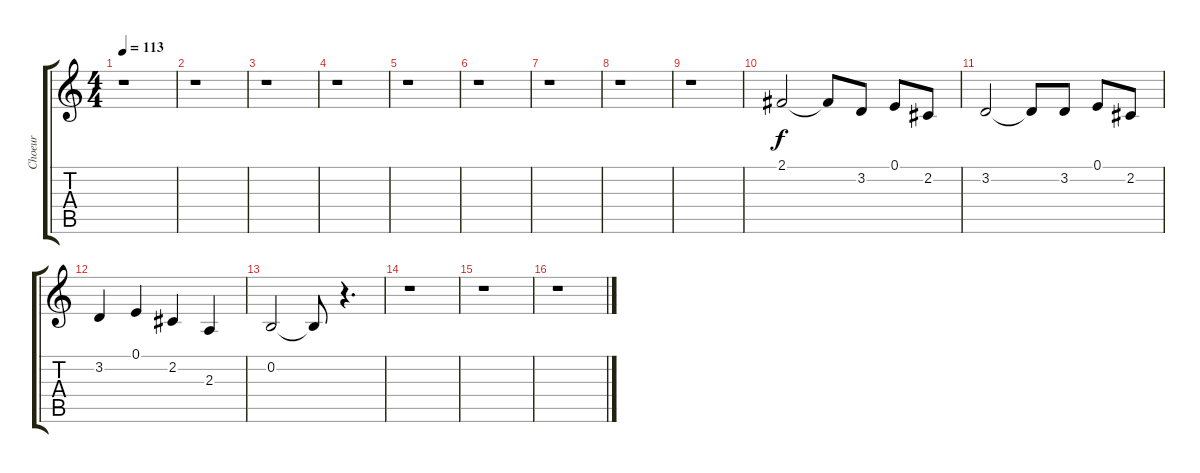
\track ("Choeur" "Choeur") {instrument choiraahs}
\staff {score tabs}
\tuning (E4 B3 G3 D3 A2 E2) {hide}
\ts (4 4)
\tempo 113
\clef g2
\ks c
r.1{dy f instrument choiraahs} |
r.1 |
r.1 |
r.1 |
r.1 |
r.1 |
r.1 |
r.1 |
r.1 |
2.1.2 2.1{t}.8 3.2.8 0.1.8 2.2.8 |
3.2.2 3.2{t}.8 3.2.8 0.1.8 2.2.8 |
3.2.4 0.1.4 2.2.4 2.3.4 |
0.2.2 0.2{t}.8 r.4{d} |
r.1 |
r.1 |
r.1
